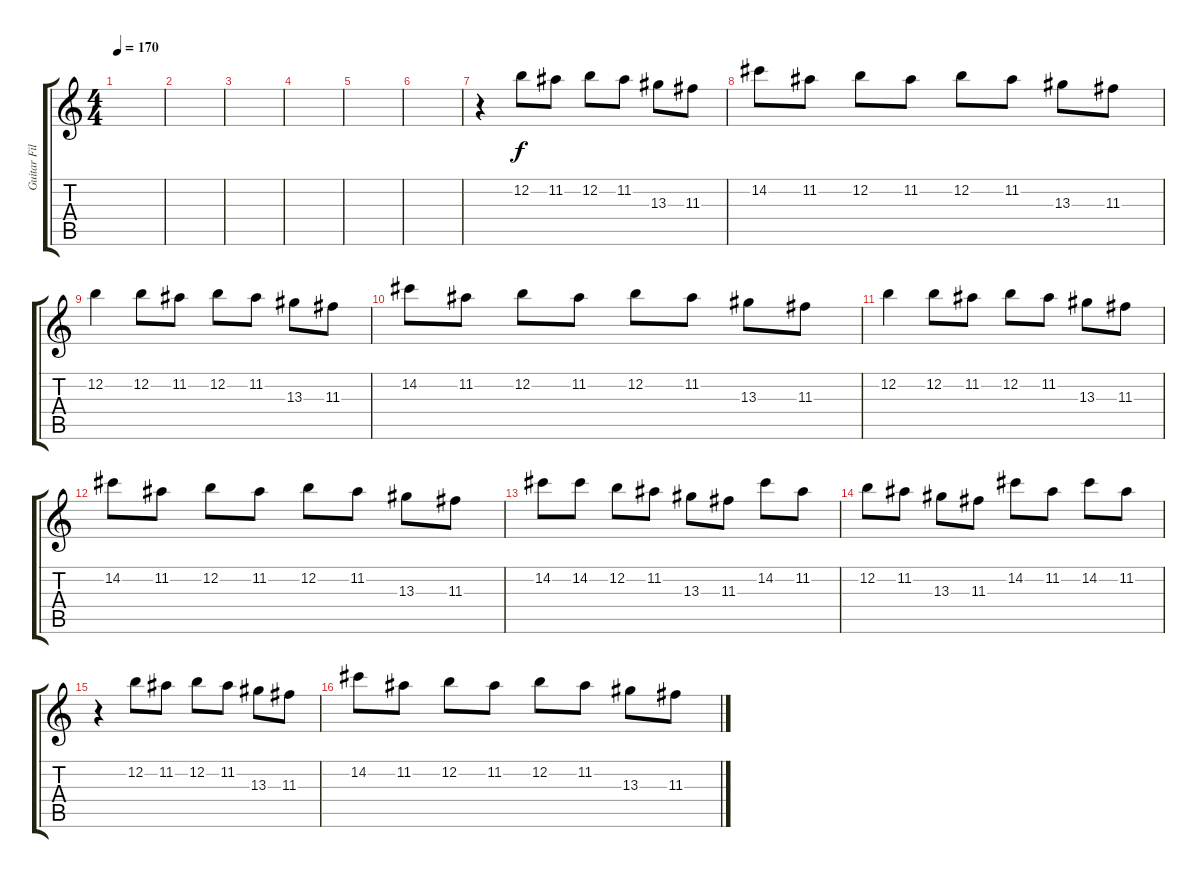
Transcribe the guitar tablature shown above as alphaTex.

\track ("Guitar Fills" "Guitar Fil") {instrument distortionguitar}
\staff {score tabs}
\tuning (E4 B3 G3 D3 A2 E2) {hide}
\ts (4 4)
\tempo 170
\clef g2
\ks c
|
|
|
|
|
|
r.4 12.2.8 11.2.8 12.2.8 11.2.8 13.3.8 11.3.8 |
14.2.8 11.2.8 12.2.8 11.2.8 12.2.8 11.2.8 13.3.8 11.3.8 |
12.2.4 12.2.8 11.2.8 12.2.8 11.2.8 13.3.8 11.3.8 |
14.2.8 11.2.8 12.2.8 11.2.8 12.2.8 11.2.8 13.3.8 11.3.8 |
12.2.4 12.2.8 11.2.8 12.2.8 11.2.8 13.3.8 11.3.8 |
14.2.8 11.2.8 12.2.8 11.2.8 12.2.8 11.2.8 13.3.8 11.3.8 |
14.2.8 14.2.8 12.2.8 11.2.8 13.3.8 11.3.8 14.2.8 11.2.8 |
12.2.8 11.2.8 13.3.8 11.3.8 14.2.8 11.2.8 14.2.8 11.2.8 |
r.4 12.2.8 11.2.8 12.2.8 11.2.8 13.3.8 11.3.8 |
14.2.8 11.2.8 12.2.8 11.2.8 12.2.8 11.2.8 13.3.8 11.3.8
